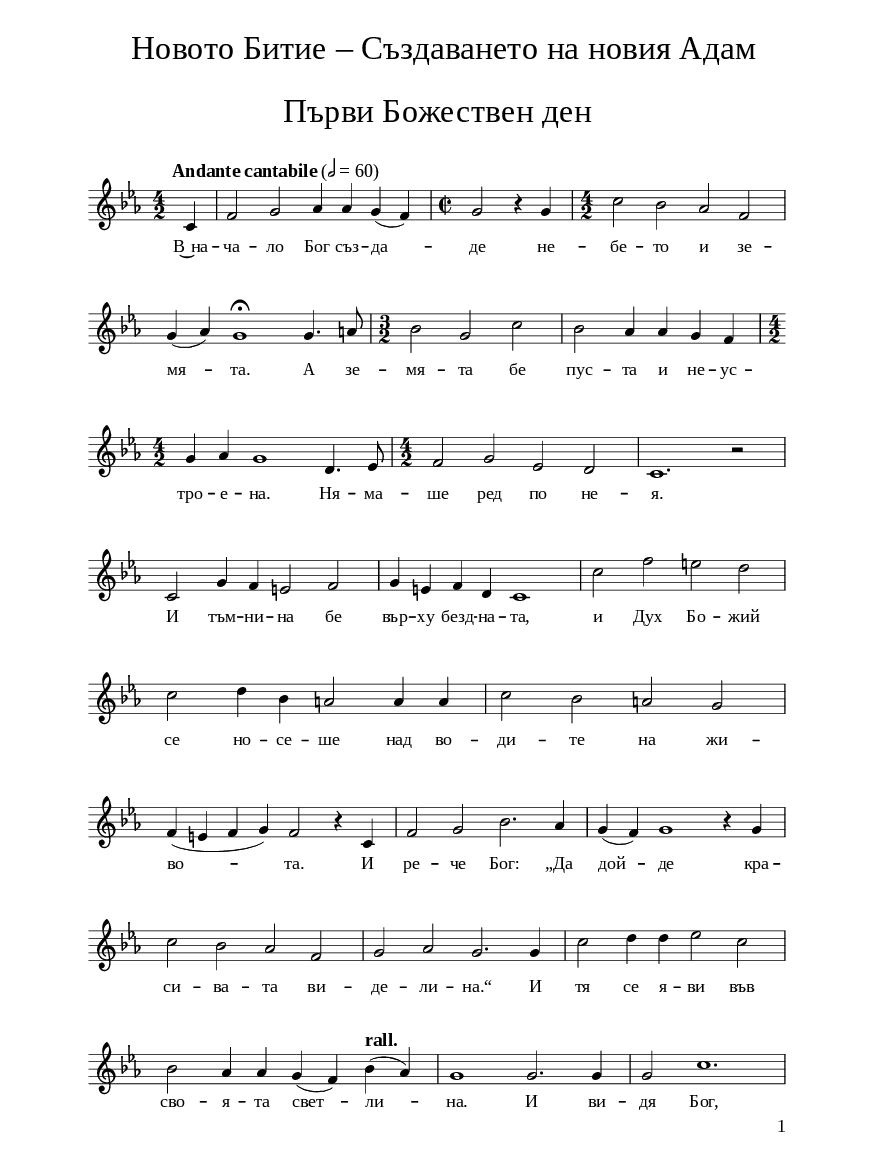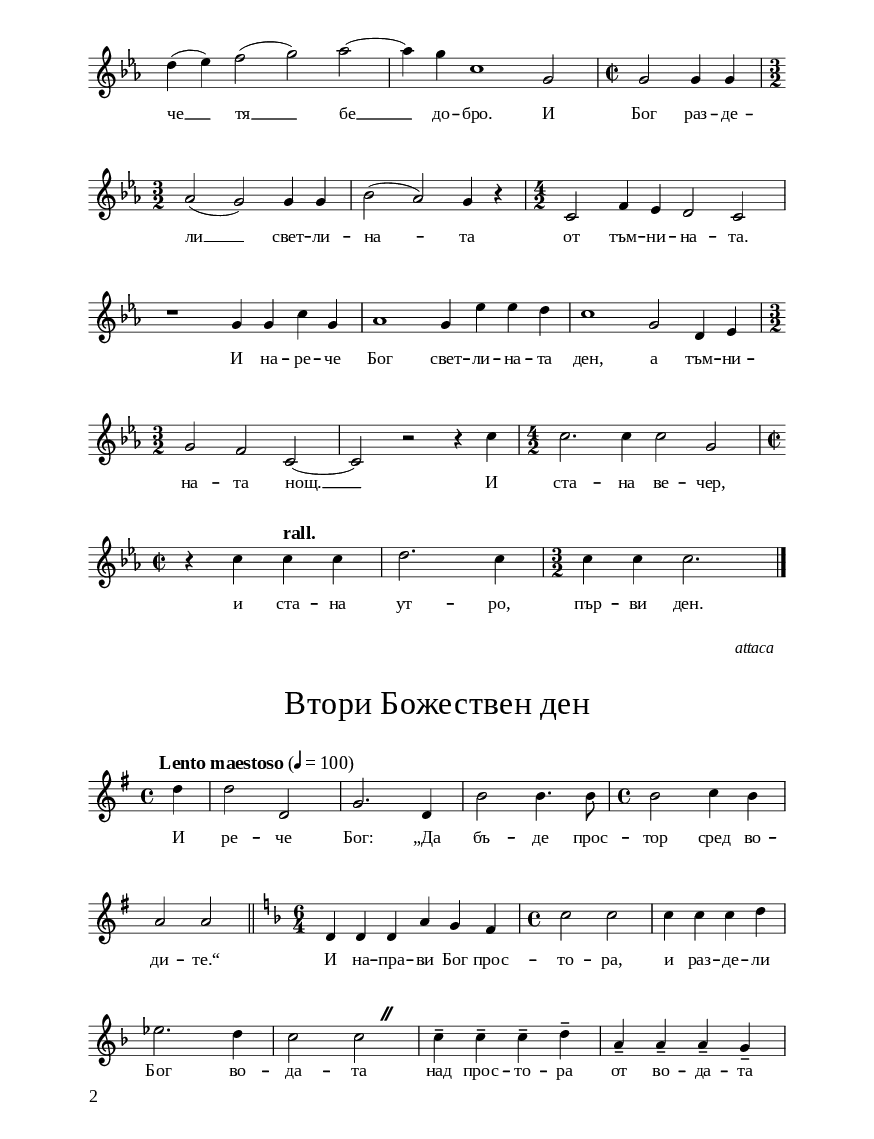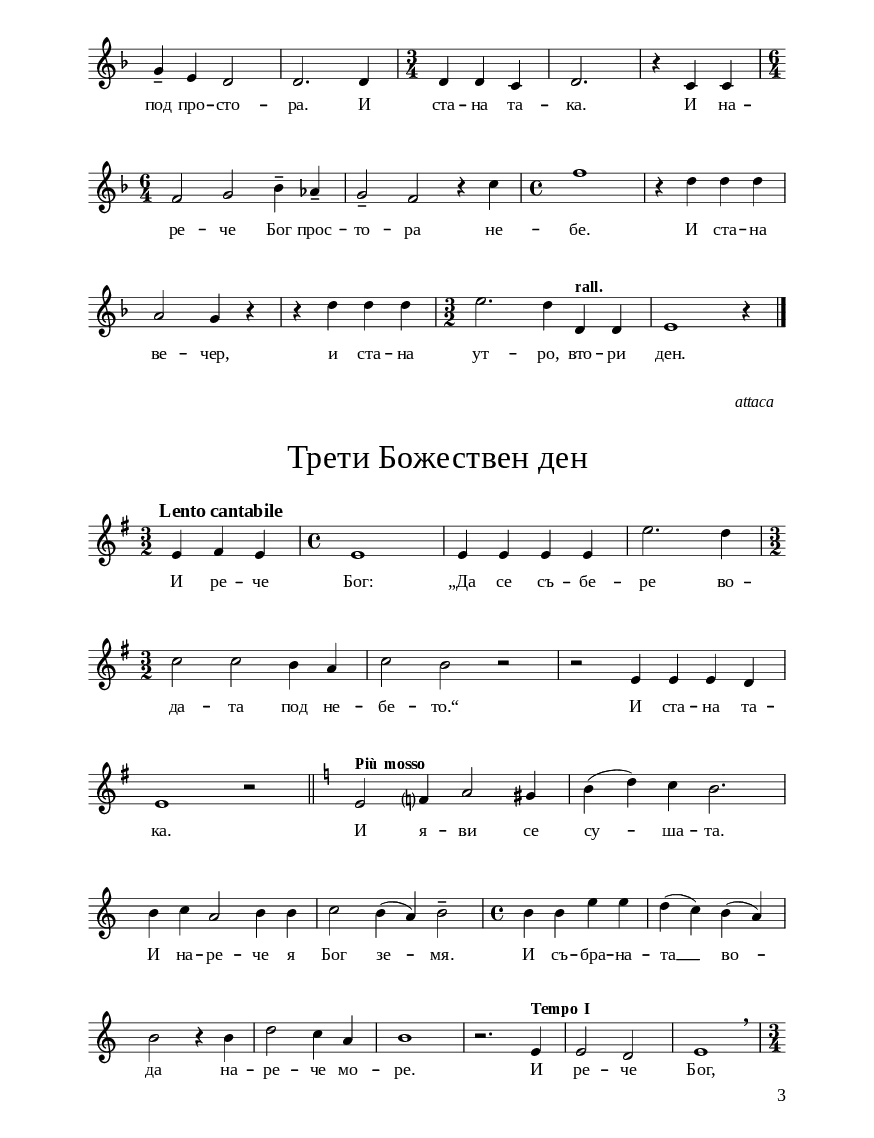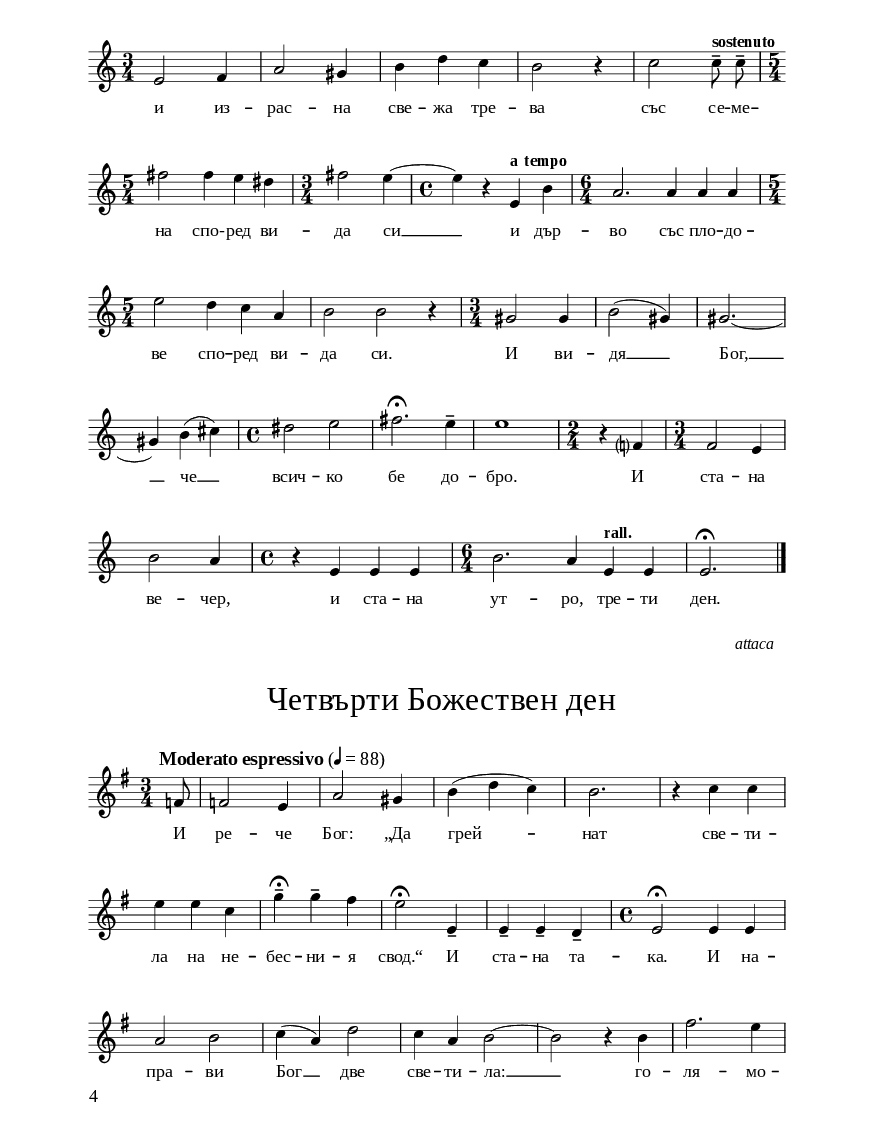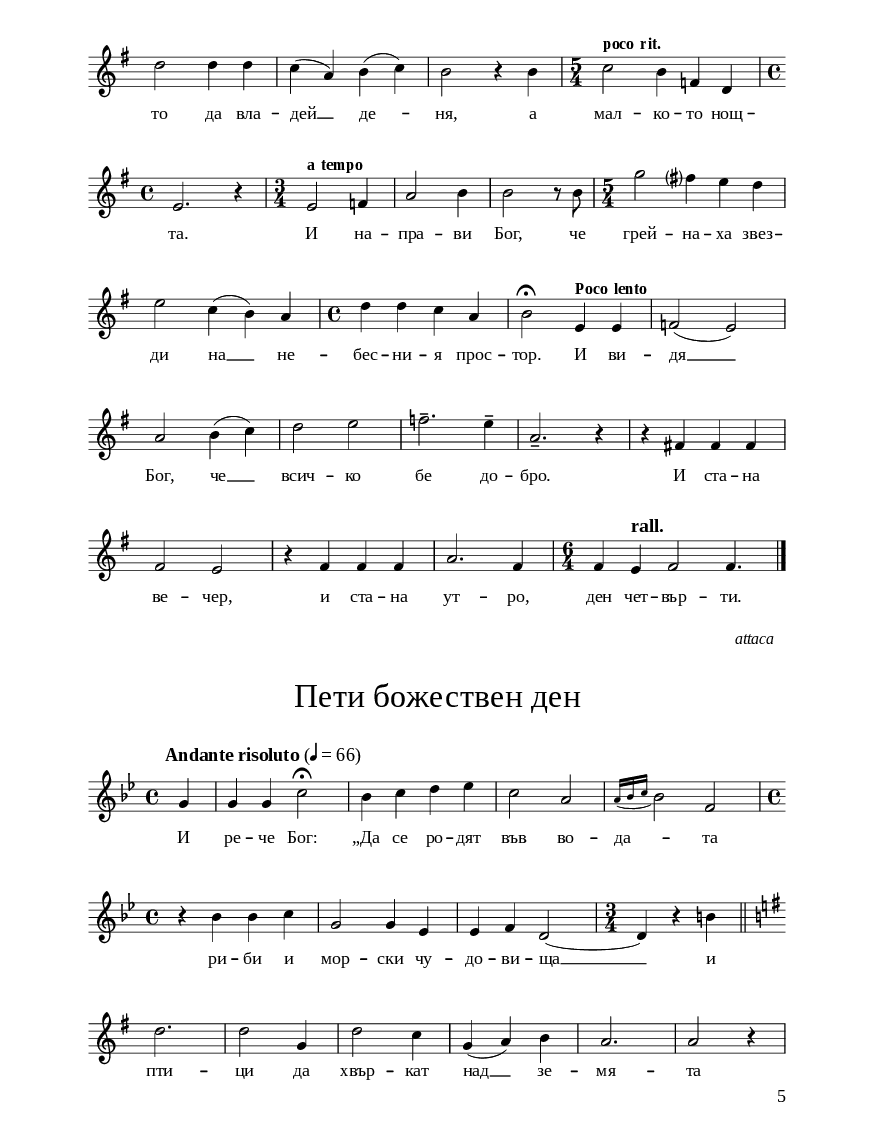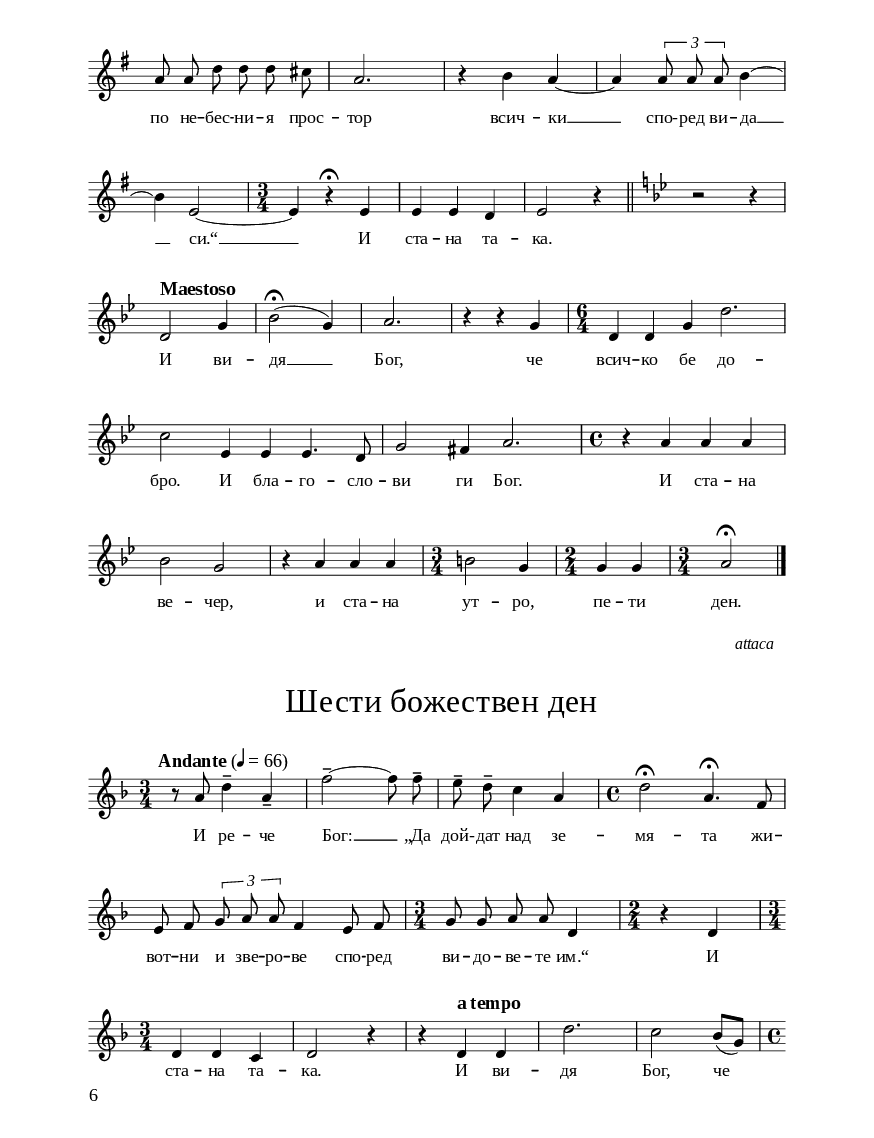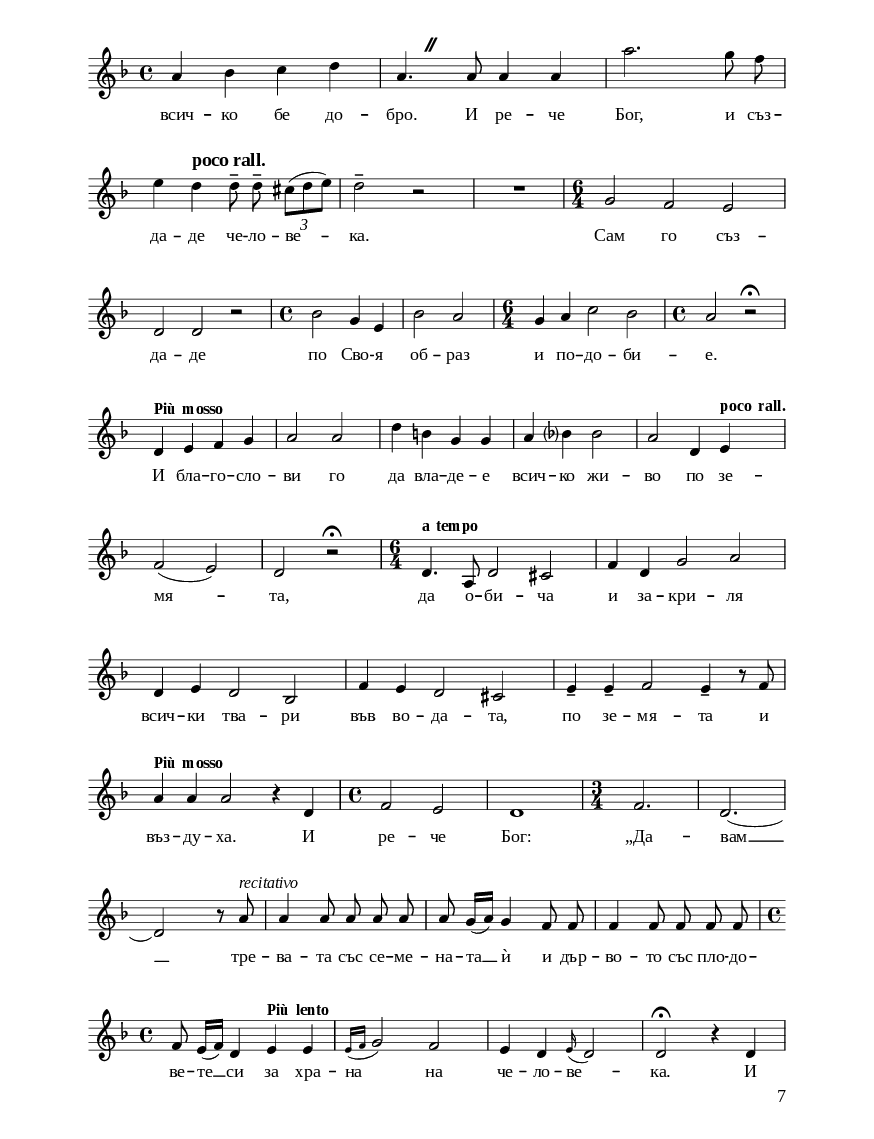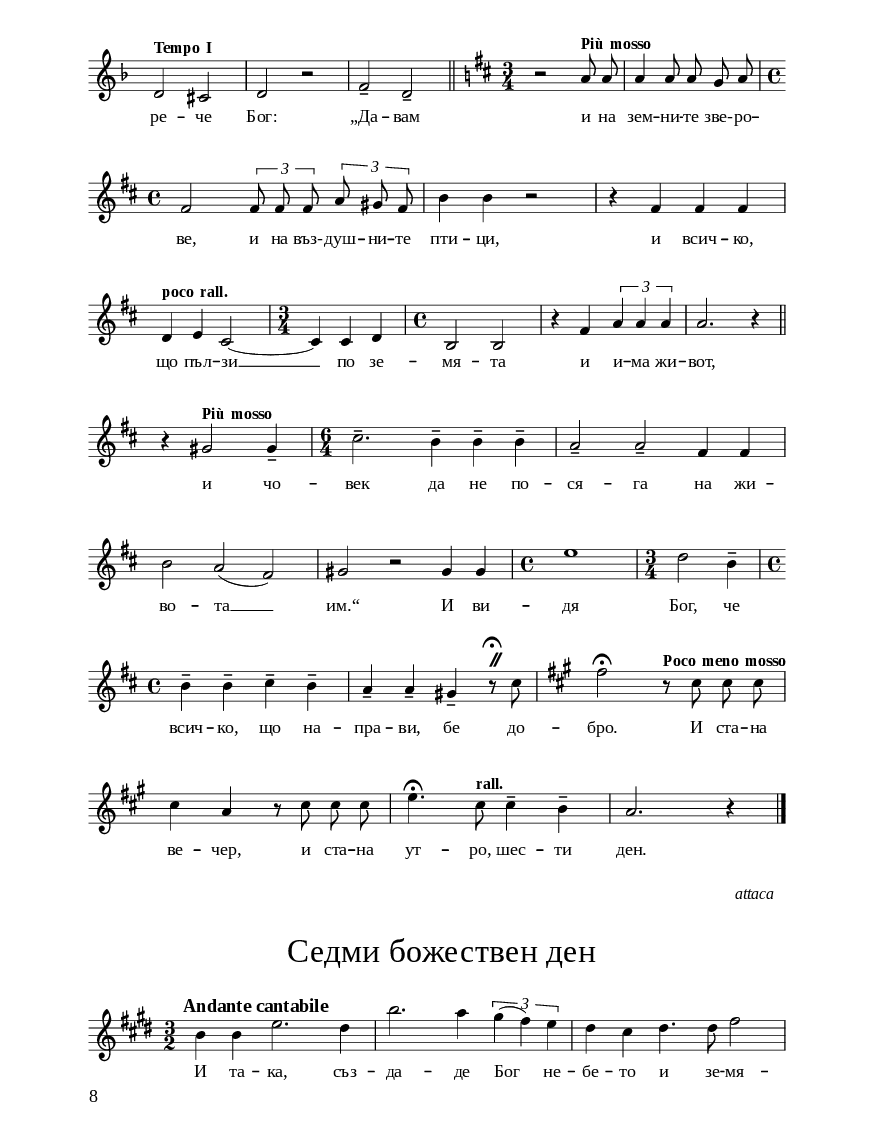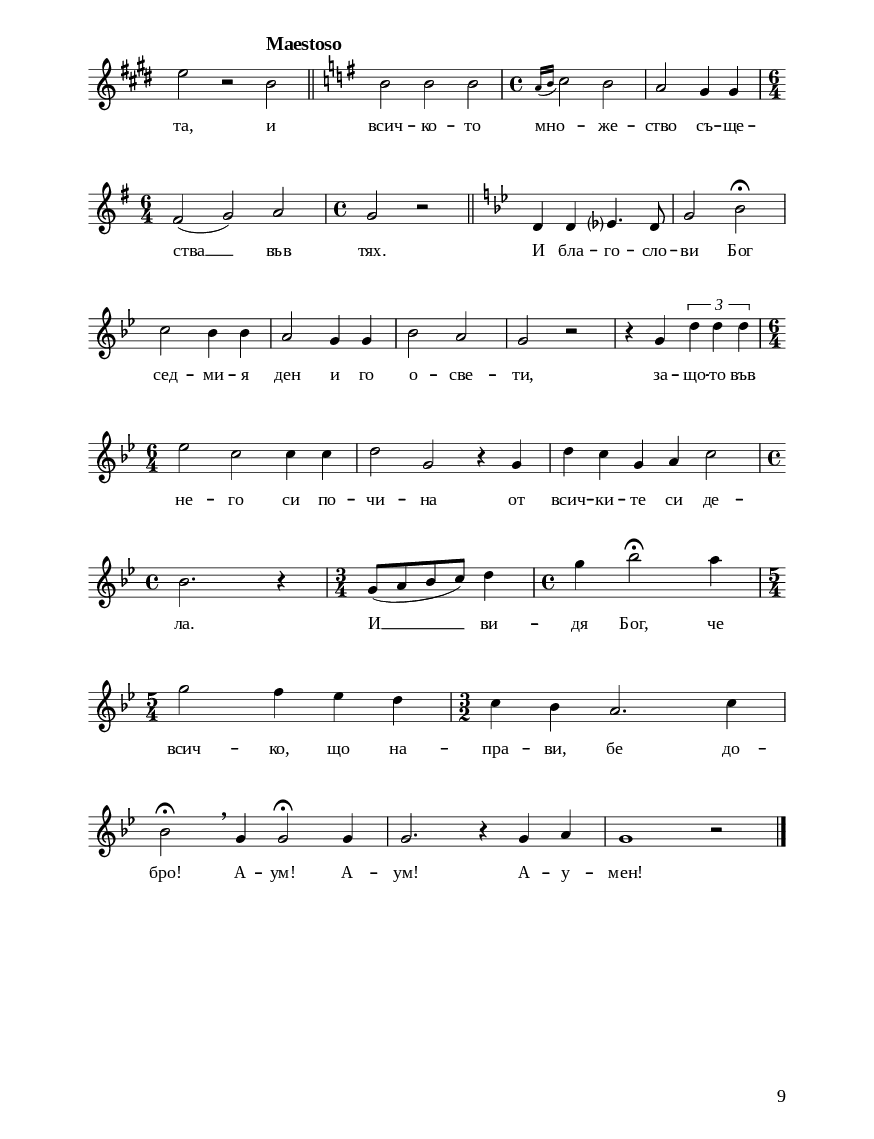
\version "2.24.2"

% include paper part and global functions
\include "include/globals.ily"

\bookpart {
    
  \label #'ref191
  \tocItem \markup "Новото Битие"
  \label #'ref191_1
  \tocItem \markup "     Първи Божествен ден"
  \include "include/bookpart-paper.ily"
  \markup \center-column \normal-text \fontsize #6.5 {
    \center-align
    \vspace #-1
    \line { "     Новото Битие – Създаването на новия Адам" }
  }
  \score {
    \include "include/score-layout.ily"

    \new Voice \absolute {
      \clef treble
      \key c \minor
      \time 4/2
      \tempoFunc "Andante cantabile" 2 "60"
      \autoBeamOff
      \partial 4
      c'4 | f'2 g'2
      as'4 as'4 g'4 ( f'4 ) | \time 2/2 g'2 r4 g'4 | % 3
      \time 4/2 c''2 bes'2 as'2 f'2 \break | % 4
      g'4 ( as'4 ) g'1 \fermata g'4. a'8 | % 5
      \time 3/2  bes'2 g'2 c''2 | % 6
      bes'2 as'4 as'4 g'4 f'4 \break | % 7
      \time 4/2  g'4 as'4 g'1 d'4. es'8 | % 8
      \time 4/2  f'2 g'2 es'2 d'2 | % 9
      c'1. r2 \break |
      c'2 g'4 f'4 e'2 f'2 | % 11
      g'4 e'4 f'4 d'4 c'1 | % 12
      c''2 f''2 e''2 d''2 \break | % 13
      c''2 d''4 bes'4 a'2 a'4 a'4 | % 14
      c''2 bes'2 a'2 g'2 \break | % 15
      f'4 ( e'4 f'4 g'4 ) f'2 r4 c'4 | % 16
      f'2 g'2 bes'2. as'4 | % 17
      g'4 ( f'4 ) g'1 r4 g'4 \break | % 18
      c''2 bes'2 as'2 f'2 | % 19
      g'2 as'2 g'2. g'4 |
      c''2 d''4 d''4 es''2 c''2 \break | % 21
      bes'2 as'4 as'4 g'4 ( f'4 )  \tempo "rall." bes'4( as'4 )
      | % 22
      g'1 g'2. g'4 | % 23
      g'2 c''1.  | % 24
      d''4 ( es''4 ) f''2 ( g''2 ) as''2 ~ | % 25
      as''4 g''4 c''1 g'2 | % 26
      \time 2/2  g'2 g'4 g'4 \break | % 27
      \time 3/2  as'2 ( g'2 ) g'4 g'4 | % 28
      bes'2 ( as'2 ) g'4 r4 | % 29
      \time 4/2  c'2 f'4 es'4 d'2 c'2 \break |
      r1 g'4 g'4 c''4 g'4 | % 31
      as'1 g'4 es''4 es''4 d''4 | % 32
      c''1 g'2 d'4 es'4 \break | % 33
      \time 3/2  g'2 f'2 c'2 ~ | % 34
      c'2 r2 r4 c''4 | % 35
      \time 4/2  c''2. c''4 c''2 g'2 \break | % 36
      \time 2/2  r4 c''4 \tempo "rall."  c''4c''4 | % 37
      d''2. c''4 | % 38
      \time 3/2 c''4 c''4 c''2. \bar "|."
    }

    \addlyrics {
      В~на -- ча --
      ло Бог съз -- да -- де не -- бе -- то и зе --
      мя -- та. А зе -- мя -- та бе пус -- та и не
      -- ус -- тро -- е -- на. Ня -- ма -- ше ред по
      не -- я. И тъм -- ни -- на бе вър -- ху безд --
      на -- та, и Дух Бо -- жий се но -- се -- ше
      над во -- ди -- те на жи -- во -- та. И ре --
      че Бог: „Да дой -- де кра -- си -- ва -- та ви
      -- де -- ли -- на.“ И тя се я -- ви във сво --
      я -- та свет -- ли -- на. И ви -- дя Бог, че __
      тя __ бе __ до -- бро. И Бог раз -- де -- ли __ свет --
      ли -- на -- та от тъм -- ни -- на -- та. И на --
      ре -- че Бог свет -- ли -- на -- та ден, а тъм
      -- ни -- на -- та нощ. __ И ста -- на ве -- чер, и
      ста -- на ут -- ро, пър -- ви ден.}

      \header {
        title = \titleFunc "Първи Божествен ден" "Părvi Božestven den"
      }

      \midi{}

    } % score

    \markup \raise #2.8 \override #'(baseline-skip . 2) {
      \column {
        \fill-line \italic { "" "" \concat {"attaca" "   " }}
      }
    }

    \label #'ref192
    \tocItem \markup "     Втори Божествен ден"
    \include "include/bookpart-paper.ily"
    \score {
      \include "include/score-layout.ily"

      \new Voice \absolute {
        \clef treble
        \key g \major
        \time 4/4
        \tempoFunc "Lento maestoso" 4 "100"
        \autoBeamOff
        \partial 4  d''4 | % 2
        d''2 d'2 | % 3
        g'2. d'4 | % 4
        b'2 b'4. b'8 | % 5
        \time 4/4 b'2 c''4 b'4 \break | % 6
        a'2 a'2 \bar "||"
        | % 7
        \time 6/4  | % 7
        \key d \minor
        d'4 d'4 d'4 a'4 g'4
        f'4 | % 8
        \time 4/4  | % 8
        c''2 c''2 | % 9
        c''4 c''4 c''4 d''4 \break|
        es''2. d''4  | % 11
        c''2 c''2^\markup { "     " \musicglyph "scripts.caesura.straight" } | % 12
        c''4 -- c''4 -- c''4 -- d''4
        -- | % 13
        a'4 -- a'4 -- a'4 -- g'4 -- \break | % 14
        g'4 -- e'4 d'2 | % 15
        d'2. d'4  | % 16
        \time 3/4  | % 16
        d'4 d'4 c'4 | % 17
        d'2. | % 18
        r4 c'4 c'4 | % 19
        \time 6/4  | % 19
        f'2 g'2 bes'4 -- as'4 -- |

        g'2 -- f'2 r4 c''4 | % 21
        \time 4/4  | % 21
        f''1  | % 22
        r4 d''4 d''4 d''4 \break | % 23
        a'2 g'4 r4 | % 24
        r4 d''4 d''4 d''4 | % 25
        \time 3/2  | % 25
        e''2. d''4 d'4 ^\markup{ \bold {rall.} }
        d'4 | % 26
        e'1 r4 \bar "|."
      }

      \addlyrics {
        И
        ре -- че Бог: „Да бъ -- де прос --
        тор сред во -- ди -- те.“ И на --
        пра -- ви Бог прос -- то -- ра, и
        раз -- де -- ли Бог во -- да -- та
        над прос -- то -- ра от во -- да --
        та под про -- сто -- ра. И ста --
        на та -- ка. И на -- ре -- че Бог
        прос -- то -- ра не -- бе. И ста --
        на ве -- чер, и ста -- на ут -- ро,
        вто -- ри ден.}

        \header {
          title = \titleFunc "Втори Божествен ден" "Vtori Božestven den"
        }

        \midi{}

      } % score

      \markup \raise #2.8 \override #'(baseline-skip . 2) {
        \column {
          \fill-line \italic { "" "" \concat {"attaca" "   " }}
        }
      }

      \label #'ref193
      \tocItem \markup "     Трети Божествен ден"
      \include "include/bookpart-paper.ily"
      \score {
        \include "include/score-layout.ily"

        \new Voice \absolute {
          \clef treble
          \key e \minor
          \time 3/2
          \tempo "Lento cantabile"
          \autoBeamOff
          \partial 2.
          e'4  fis'4
          e'4 | % 2
          \time 4/4  | % 2
          e'1 | % 3
          e'4  e'4  e'4  e'4 | % 4
          e''2. d''4 \break  | % 5
          \time 3/2   | % 5
          c''2 c''2 b'4  a'4 | % 6
          c''2 b'2 r2 | % 7
          r2  e'4  e'4  e'4  d'4 \break | % 8
          e'1 r2 \bar "||"
          \key a \minor | % 9
          e'2 ^\markup{ \bold {Più mosso} }  f'?4  a'2
          gis'4 |
          b'4 ( d''4 ) c''4 b'2. \break | % 11
          b'4 c''4  a'2 b'4 b'4
          | % 12
          c''2 b'4 (  a'4 ) b'2 -- | % 13
          \time 4/4  | % 13
          b'4 b'4 e''4 e''4 | % 14
          d''4 ( c''4 ) b'4 (  a'4 )
          \break | % 15
          b'2 r4 b'4 | % 16
          d''2 c''4  a'4 | % 17
          b'1 | % 18
          r2.  e'4 ^\markup{ \bold {Tempo I} } | % 19
          e'2  d'2 |
          e'1 \breathe  \break | % 21
          \time 3/4  | % 21
          e'2  f'4  | % 22
          a'2  gis'4 | % 23
          b'4 d''4 c''4 | % 24
          b'2 r4 | % 25
          c''2 c''8 --  ^\markup{ \bold {sostenuto} }
          c''8 -- \break | % 26
          \time 5/4  | % 26
          fis''2 fis''4 e''4 dis''4 | % 27
          \time 3/4  | % 27
          fis''2 e''4 ~ | % 28
          \time 4/4  | % 28
          e''4 r4  e'4 ^\markup{ \bold {a tempo} }
          b'4 | % 29
          \time 6/4  | % 29
          a'2.  a'4  a'4  a'4 \break |
          \time 5/4  |
          e''2 d''4 c''4  a'4  | % 31
          b'2 b'2 r4 | % 32
          \time 3/4  | % 32
          gis'2  gis'4 | % 33
          b'2 (  gis'4 ) | % 34
          gis'2. ~ \break | % 35
          gis'4 b'4 ( cis''4 ) | % 36
          \time 4/4  | % 36
          dis''2 e''2  | % 37
          fis''2. ^\fermata e''4 -- | % 38
          e''1 | % 39
          \time 2/4  | % 39
          r4  f'?4 |
          \time 3/4  |
          f'2  e'4 \break | % 41
          b'2  a'4 | % 42
          \time 4/4  | % 42
          r4  e'4  e'4  e'4 | % 43
          \time 6/4  | % 43
          b'2.  a'4   % 44
          e'4 ^\markup{ \bold {rall.} }  e'4 | e'2. \fermata
          \bar "|."
        }

        \addlyrics {
          И
          ре -- че Бог: „Да се съ -- бе --
          ре во -- да -- та под не -- бе --
          то.“ И ста -- на та -- ка. И я --
          ви се су -- ша -- та. И на --
          ре -- че я Бог зе -- мя. И съ
          -- бра -- на -- та __  во -- да на
          -- ре -- че мо -- ре. И ре -- че
          Бог, и из -- рас -- на све -- жа
          тре -- ва със се -- ме -- на "спо-" --
          ред ви -- да си __  и дър -- во
          със пло -- до -- ве спо -- ред ви --
          да си. И ви -- дя __  Бог, __ че __
          всич -- ко бе до -- бро. И ста
          -- на ве -- чер, и ста -- на ут --
          ро, тре -- ти ден.}

          \header {
            title = \titleFunc "Трети Божествен ден" "Treti Božestven den"
          }

          \midi{}

        } % score

        \markup \raise #2.8 \override #'(baseline-skip . 2) {
          \column {
            \fill-line \italic { "" "" \concat {"attaca" "   " }}
          }
        }

        \label #'ref194
        \tocItem \markup "     Четвърти Божествен ден"
        \include "include/bookpart-paper.ily"
        \score {
          \include "include/score-layout.ily"

          \new Voice \absolute {
            \clef treble
            \key e \minor
            \time 3/4
            \tempoFunc "Moderato espressivo" 4 "88"
            \autoBeamOff
            \partial 8
            f'8  | % 2
            f'2  e'4 | % 3
            a'2  gis'4 | % 4
            b'4 ( d''4 c''4 ) | % 5
            b'2. | % 6
            r4 c''4 c''4 \break  | % 7
            e''4 e''4 c''4 | % 8
            g''4 ^\fermata -- g''4 -- fis''4
            | % 9
            e''2 ^\fermata  e'4 -- |
            e'4 --  e'4 --  d'4 -- | % 11
            \time 4/4  | % 11
            e'2 ^\fermata  e'4  e'4 \break | % 12
            a'2 b'2 | % 13
            c''4 (  a'4 ) d''2 | % 14
            c''4  a'4 b'2 ~ | % 15
            b'2 r4 b'4 | % 16
            fis''2. e''4 \break  | % 17
            d''2 d''4 d''4 | % 18
            c''4 (  a'4 ) b'4 ( c''4 ) | % 19
            b'2 r4 b'4 |
            \time 5/4  |
            c''2 ^\markup{ \bold {poco rit.} } b'4
            f'4  d'4 \break | % 21
            \time 4/4  | % 21
            e'2. r4 | % 22
            \time 3/4  | % 22
            e'2 ^\markup{ \bold {a tempo} }  f'4 | % 23
            a'2 b'4 | % 24
            b'2 r8 b'8 | % 25
            \time 5/4  | % 25
            g''2 fis''?4 e''4 d''4 \break  | % 26
            e''2 c''4 ( b'4 )  a'4 | % 27
            \time 4/4  | % 27
            d''4 d''4 c''4  a'4 | % 28
            b'2 ^\fermata  e'4 ^\markup{ \bold {Poco lento} }
            e'4 | % 29
            f'2 (  e'2 ) \break |
            a'2 b'4 ( c''4 ) | % 31
            d''2 e''2 | % 32
            f''2. -- e''4 --  | % 33
            a'2. -- r4 | % 34
            r4  fis'!4  fis'4  fis'4 \break | % 35
            fis'2  e'2 | % 36
            r4  fis'4  fis'4  fis'4 | % 37
            a'2.  fis'4 | % 38
            \time 6/4  | % 38
            fis'4  \tempo "rall." e'4  fis'2
            fis'4. \bar "|."
          }

          \addlyrics {
            И
            ре -- че Бог: „Да грей --
            нат све -- ти -- ла на не -- бес --
            ни -- я свод.“ И ста -- на та --
            ка. И на -- пра -- ви Бог __  две
            све -- ти -- ла: __  го -- ля -- мо --
            то да вла -- дей __  де -- ня,
            а мал -- ко -- то нощ -- та. И на --
            пра -- ви Бог, че грей -- на -- ха
            звез -- ди на __  не -- бес -- ни --
            я прос -- тор. И ви -- дя __  Бог,
            че __  всич -- ко бе до -- бро. И
            ста -- на ве -- чер, и ста -- на
            ут -- ро, ден чет -- вър -- ти.}

            \header {
              title = \titleFunc " Четвърти Божествен ден" "Četvărti Božestven den"
            }

            \midi{}

          } % score

          \markup \raise #2.8 \override #'(baseline-skip . 2) {
            \column {
              \fill-line \italic { "" "" \concat {"attaca" "   " }}
            }
          }

          \label #'ref195
          \tocItem \markup "     Пети божествен ден "
          \include "include/bookpart-paper.ily"
          \score {
            \include "include/score-layout.ily"

            \new Voice \absolute {
              \clef treble
              \key g \minor
              \time 4/4
              \tempoFunc "Andante risoluto" 4 "66"
              \autoBeamOff
              \partial 4
              g'4
              | % 146
              g'4 g'4 c''2 ^\fermata | % 147
              bes'4  c''4  d''4  es''4 | % 148
              c''2 a'2 | % 149
              \acciaccatura {  a'16 [ bes' c''] } bes'2 f'2 |
              \time 4/4
              r4  bes'4  bes'4  c''4 | % 151
              g'2 g'4 es'4 | % 152
              es'4 f'4 d'2 ~ | % 153
              \time 3/4  | % 153
              d'4 r4  b'4 \bar "||"
              \break | % 154
              \key g \major | % 154
              d''2. | % 155
              d''2 g'4 | % 156
              d''2  c''4 | % 157
              g'4 ( a'4 )  b'4 | % 158
              a'2. | % 159
              a'2 r4 \break |
              a'8 a'8  d''8  d''8  d''8
              cis''8 | % 161
              a'2. | % 162
              r4  b'4 a'4 ~ | % 163
              a'4 %\once \omit TupletBracket
              \times 2/3  {
                a'8 a'8 a'8
              }
              b'4 ~ \break | % 164
              b'4 e'2 ~  | % 165
              \time 3/4 e'4 r4 ^\fermata e'4 | % 166
              e'4 e'4 d'4 | % 167
              e'2 r4 \bar "||"
              \key bes \major | % 168
              r2 r4 | \break % 169
              \tempo "Maestoso" d'2 g'4 |

              bes'2 ( ^\fermata g'4 ) | % 171
              a'2. | % 172
              r4 r4 g'4 | % 173
              \time 6/4  | % 173
              d'4 d'4 g'4  d''2. \break | % 174
              c''2 es'4 es'4 es'4. d'8 | % 175
              g'2 fis'4 a'2. | % 176
              \time 4/4  | % 176
              r4 a'4 a'4 a'4 | \break % 177
              bes'2 g'2 | % 178
              r4 a'4 a'4 a'4 | % 179
              \time 3/4  | % 179
              b'2 g'4 |
              \time 2/4  |
              g'4 g'4 | % 181
              \time 3/4 | % 181
              a'2 \fermata \bar "|."
            }

            \addlyrics {
              И ре -- че Бог:
              „Да се ро -- дят във во --
              да -- та ри -- би и мор -- ски
              чу -- до -- ви -- ща __  и пти -- ци
              да хвър -- кат над __  зе -- мя --
              та по не -- бес -- ни -- я прос --
              тор всич -- ки __  "спо-" -- ред ви --
              да __ си.“ __  И ста -- на та --
              ка. И ви -- дя __  Бог, че всич --
              ко бе до -- бро. И бла -- го --
              сло -- ви ги Бог. И ста -- на ве
              -- чер, и ста -- на ут -- ро, пе --
              ти ден.}

              \header {
                title = \titleFunc "Пети божествен ден" "Peti božestven den"
              }

              \midi{}

            } % score

            \markup \raise #2.8 \override #'(baseline-skip . 2) {
              \column {
                \fill-line \italic { "" "" \concat {"attaca" "   " }}
              }
            }


            \label #'ref195
            \tocItem \markup "     Шести божествен ден "

            \include "include/bookpart-paper.ily"
            \score {
              \include "include/score-layout.ily"

              \new Voice \absolute {
                \clef treble
                \key d \minor
                \time 3/4
                \tempoFunc "Andante" 4 "66"
                \autoBeamOff
                r8 a'8  d''4 -- a'4 --
                | % 183
                f''2 ~ --  f''8  f''8 -- | % 184
                e''8 --  d''8 --  c''4 a'4 | % 185
                \time 4/4  | % 185
                d''2 ^\fermata a'4. ^\fermata f'8 \break | % 186
                e'8 f'8
                \times 2/3  {
                  g'8  a'8 a'8
                }
                f'4 e'8 f'8 | % 187
                \time 3/4  | % 187
                g'8 g'8 a'8 a'8 d'4 | % 188
                \time 2/4  | % 188
                r4 d'4  \break | % 189
                \time 3/4  | % 189
                d'4 d'4 c'4 |
                d'2 r4 | % 191
                r4 \tempo "a tempo" d'4  d'4 | % 192
                d''2. | % 193
                c''2 bes'8 ( [ g'8 ) ] \break | % 194
                \time 4/4  | % 194
                a'4  bes'4  c''4  d''4  | % 195

                a'4.^\markup {
                  \concat { "       " \musicglyph #"scripts.caesura.straight"}
                } a'8 a'4 a'4 | % 196
                a''2.  g''8 f''8 \break | % 197
                e''4 \tempo "poco rall." d''4
                d''8 --  d''8 -- \once \omit TupletBracket
                \times 2/3  {
                  cis''8 ( [  d''8  e''8 ) ]
                } |
                d''2  -- r2 | % 199
                R1 |
                \time 6/4  |
                g'2 f'2 e'2 \break | % 201
                d'2 d'2 r2  | % 202
                \time 4/4  | % 202
                bes'2 g'4 e'4 | % 203
                bes'2 a'2 | % 204
                \time 6/4  | % 204
                g'4 a'4  c''2  bes'2 | % 205
                \time 4/4  | % 205
                a'2 r2 ^\fermata \break | % 206
                d'4 ^\markup{ \bold {Più mosso} } e'4 f'4
                g'4 | % 207
                a'2 a'2 | % 208
                d''4  b'4 g'4 g'4 | % 209
                a'4  bes'?4  bes'2 |
                a'2 d'4 e'4  ^\markup{ \bold {poco rall.} } \break  | % 211
                f'2 ( e'2 ) | % 212
                d'2 r2 ^\fermata | % 213
                \time 6/4  | % 213
                d'4. ^\markup{ \bold {a tempo} } a8 d'2
                cis'2 | % 214
                f'4 d'4 g'2 a'2 \break | % 215
                d'4 e'4 d'2 bes2 | % 216
                f'4 e'4 d'2 cis'2 | % 217
                e'4 -- e'4 -- f'2 e'4 -- r8
                f'8 \break | % 218
                a'4 ^\markup{ \bold {Più mosso} } a'4 a'2 r4
                d'4 | % 219
                \time 4/4  | % 219
                f'2 e'2 |
                d'1  | % 221
                \time 3/4  | % 221
                f'2. | % 222
                d'2. ~ \break | % 223
                d'2 r8 a'8 ^\markup{ \italic {recitativo} } | % 224
                a'4 a'8 a'8 a'8 a'8 | % 225
                a'8 g'16 ( [ a'16 ) ] g'4 f'8
                f'8 | % 226
                f'4 f'8 f'8 f'8 f'8 \break | % 227
                \time 4/4  | % 227
                f'8 e'16 ( [ f'16 ) ] d'4 e'4 ^\markup{ \bold {Più lento} }  e'4 |
                \grace { e'16 [ ( f' ]  } g'2 ) f'2 |
                e'4 d' \grace {
                  e'16 (
                } d'2 ) |
                d'2 \fermata r4 d'4 |
                d'2 ^\markup{ \bold {Tempo I} } cis'2 | % 232
                d'2 r2 | % 233
                f'2 -- d'2 -- | \bar "||" % 234
                \time 3/4  | % 234
                \key d \major r2 a'8 ^\markup{ \bold {Più mosso} } a'8  | % 235
                a'4 a'8 a'8 g'8 a'8 \break | % 236
                \time 4/4  | % 236
                fis'2
                \times 2/3  {
                  fis'8  fis'8 fis'8
                }
                \times 2/3  {
                  a'8  gis'8 fis'8
                }


                | % 237
                b'4  b'4 r2  | % 238
                r4 fis'4 fis'4 fis'4  | \break % 239
                d'4 ^\markup{ \bold {poco rall.} } e'4 cis'2~ |
                \time 3/4  |
                cis'4 cis'4 d'4 | % 241
                \time 4/4  | % 241
                b2 b2 | % 242
                r4 fis'4 \times 2/3 {
                  a'4 a'4 a'4
                }
                | % 243
                a'2. r4 \break | \bar "||"% 244
                r4 gis'2 ^\markup{ \bold {Più mosso} } gis'4 -- | % 245
                \time 6/4  | % 245
                cis''2. --  b'4 --  b'4 --  b'4
                -- | % 246
                a'2 -- a'2 -- fis'4 fis'4
                | % 247
                b'2 a'2 ( fis'2 ) | % 248
                gis'2 r2 gis'4 gis'4 | % 249
                \time 4/4  | % 249
                e''1 |
                \time 3/4  |
                d''2  b'4 -- | % 251
                \time 4/4  | \break % 251
                b'4 --  b'4 --  cis''4 --  b'4
                -- | % 252
                a'4 -- a'4 -- gis'4 -- r8
                ^\markup {
                  \musicglyph #"scripts.caesura.straight"
                }
                ^\fermata
                cis''8  |  % 253
                \key a \major
                fis''2 ^\fermata r8  ^\markup{ \bold {Poco meno mosso} } cis''8
                cis''8  cis''8  \break | % 254
                cis''4 a'4 r8  cis''8  cis''8
                cis''8 | % 255
                e''4. ^\fermata  cis''8 ^\markup{ \bold {rall.} }
                cis''4 --  b'4 -- | % 256
                a'2. r4 \bar "|."


              }
              \addlyrics {
                И ре -- че Бог: __  „Да
                "дой-" -- дат над зе -- мя -- та жи --
                вот -- ни и зве -- ро -- ве спо --
                ред ви -- до -- ве -- те им.“ И
                ста -- на та -- ка. И ви -- дя Бог,
                че  всич -- ко бе до -- бро. И
                ре -- че Бог, и съз -- да -- де че
                -- ло -- ве --  ка. Сам го съз
                -- да -- де по Сво -- я об -- раз и
                по -- до -- би -- е. И бла -- го --
                сло -- ви го да вла -- де -- е
                всич -- ко жи -- во по зе -- мя
                -- та, да о -- би -- ча и за --
                кри -- ля всич -- ки тва -- ри във
                во -- да -- та, по зе -- мя -- та и
                въз -- ду -- ха. И ре -- че Бог:
                „Да -- вам  __ тре -- ва -- та
                със се -- ме -- на -- та __  ѝ и
                дър -- во -- то със пло -- до -- ве
                -- те __  си за хра --
                на на че -- ло --  ве -- ка. И ре --
                че Бог: „Да -- вам и на зем --
                ни -- те "зве-" -- ро -- ве, и на "въз-"
                -- душ -- ни -- те пти -- ци, и всич
                -- ко, що пъл -- зи __ по зе -- мя
                -- та и и -- ма жи -- вот, и чо --
                век да не по -- ся -- га на жи --
                во -- та __ им.“ И ви -- дя Бог,
                че всич -- ко, що на -- пра -- ви,
                бе до -- бро. И ста -- на ве --
                чер, и ста -- на ут -- ро, шес --
                ти ден.
              }

              \header {
                title = \titleFunc " Шести божествен ден" "Šesti božestven den"
              }

              \midi{}

            } % score

            \markup \raise #2.8 \override #'(baseline-skip . 2) {
              \column {
                \fill-line \italic { "" "" \concat {"attaca" "   " }}
              }
            }


            \label #'ref199
            \tocItem \markup "     Седми божествен ден"
            \include "include/bookpart-paper.ily"
            \score {
              \include "include/score-layout.ily"

              \new Voice \absolute {
                \clef treble
                \key e \major
                \time 3/2
                \tempo "Andante cantabile"
                \autoBeamOff
                b'4  b'4 e''2.  dis''4 | % 258
                b''2.  a''4 \tupletUp  \times 2/3 {
                  \once \override Slur.positions = #'(1 . 1) gis''4 (  fis''4 )  e''4
                }
                | % 259
                dis''4  cis''4  dis''4.  dis''8
                fis''2 \break |
                e''2 r2   \tempo "Maestoso" b'2  \bar
                "||"
                \key g \major | % 261
                b'2  b'2  b'2 | % 262
                \time 4/4  |

                \grace { a'16 ([b'16] } c''2) b'2 | a'2 g'4 g'4 | \break

                \time 6/4  | % 264
                fis'2 ( g'2 ) a'2 | % 265
                \time 4/4  | % 265
                g'2 r2 \bar "||"
                \key g \minor | % 266
                d'4 d'4 es'?4. d'8 | % 267
                g'2  bes'2 ^\fermata \break | % 268
                c''2  bes'4  bes'4 | % 269
                a'2 g'4 g'4 |
                bes'2 a'2 | % 271
                g'2 r2 | % 272
                r4 g'4 \times 2/3 {
                  d''4  d''4  d''4
                }
                \break | % 273
                \time 6/4  | % 273
                es''2  c''2  c''4  c''4 | % 274
                d''2 g'2 r4 g'4 | % 275
                d''4  c''4 g'4 a'4  c''2
                \break | % 276
                \time 4/4  | % 276
                bes'2. r4 | % 277
                \time 3/4  | % 277
                g'8 ( [ a'8 bes'8 c''8 ) ]
                d''4 | % 278
                \time 4/4  | % 278
                g''4  bes''2 ^\fermata  a''4 \break | % 279
                \time 5/4  | % 279
                g''2  f''4  es''4  d''4 |
                \time 3/2  |
                c''4  bes'4 a'2.  c''4 \break | % 281
                bes'2 ^\fermata \breathe g'4 g'2 ^\fermata
                g'4 | % 282
                g'2. r4 g'4 a'4 | % 283
                g'1 r2 \bar "|."
              }
              \addlyrics {
                И та -- ка, съз -- да -- де
                Бог не -- бе -- то и зе -- мя --
                та, и всич -- ко -- то
                мно -- же -- ство съ -- ще -- ства __  във
                тях. И бла -- го -- сло -- ви Бог
                сед -- ми -- я ден и го о -- све --
                ти, за -- що -- то във не -- го си
                по -- чи -- на от всич -- ки -- те
                си де -- ла. И __    ви -- дя
                Бог, че всич -- ко, що на -- пра --
                ви, бе до -- бро! А -- ум! А -- ум!
                А -- у -- мен!}

                \header {
                  title = \titleFunc " Седми божествен ден" "Sedmi božestven den"
                }

                \midi{}

              } % score


            } % bookpart

            % Più mosso
            %
